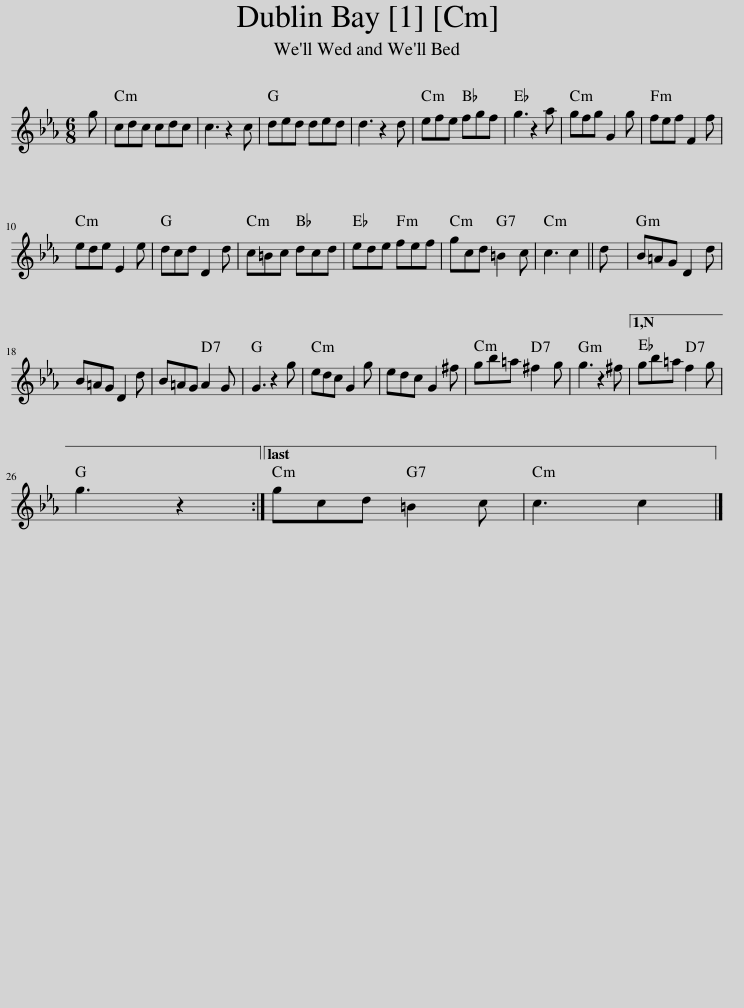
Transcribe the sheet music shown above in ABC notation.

X:1
L:1/8
M:6/8
I:linebreak $
K:Cmin
V:1 treble
V:1
 g | cdc cdc | c3 z2 c | ded ded | d3 z2 d | %5
 efe fgf | g3 z2 a | gfg G2 g | fef F2 f |$ ede E2 e | %10
 dcd D2 d | c=Bc dcd | ede fef | gcd =B2 c | c3 c2 || %15
 d | B=AG D2 d |$ B=AG D2 d | B=AG A2 G | G3 z2 g | %20
 edc G2 g | edc G2 ^f | gb=a ^f2 g | g3 z2 ^f |33 gb=a f2 g |$ %25
 g3 z2 :|33 gcd =B2 c | c3 c2 |] %28
